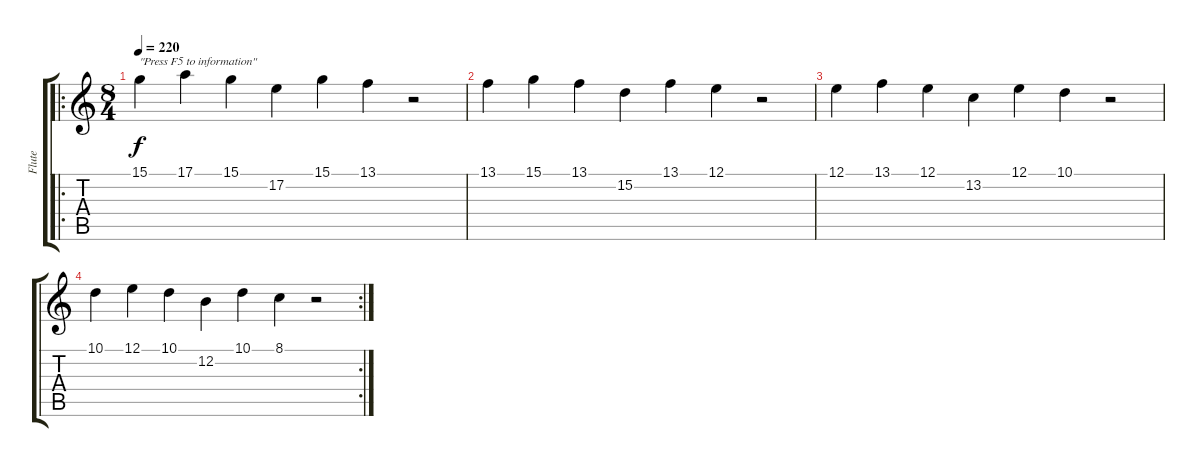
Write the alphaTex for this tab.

\track ("Flute" "Flute") {instrument flute}
\staff {score tabs}
\tuning (E4 B3 G3 D3 A2 E2) {hide}
\ro
\ts (8 4)
\tempo 220
\clef g2
\ks c
15.1.4{txt "\"Press F5 to information\"" dy f instrument flute} 17.1.4 15.1.4 17.2.4 15.1.4 13.1.4 r.2 |
13.1.4 15.1.4 13.1.4 15.2.4 13.1.4 12.1.4 r.2 |
12.1.4 13.1.4 12.1.4 13.2.4 12.1.4 10.1.4 r.2 |
\rc 2
10.1.4 12.1.4 10.1.4 12.2.4 10.1.4 8.1.4 r.2
